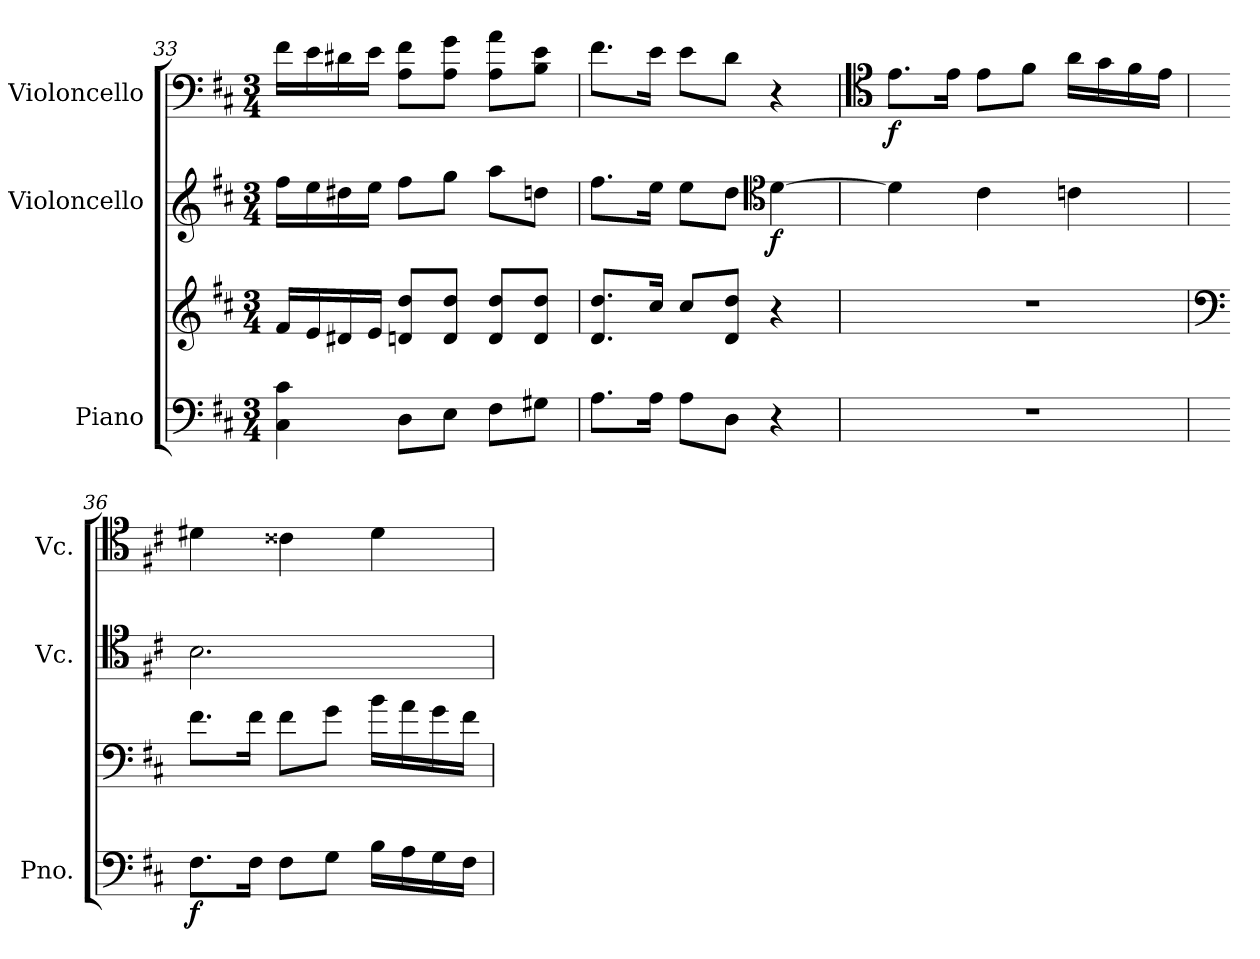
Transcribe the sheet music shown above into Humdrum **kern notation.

**kern	**kern	**dynam	**kern	**dynam	**kern	**dynam
*part3	*part3	*part3	*part2	*part2	*part1	*part1
*staff4	*staff3	*staff3/4	*staff2	*staff2	*staff1	*staff1
*I"Piano	*	*	*I"Violoncello	*	*I"Violoncello	*
*I'Pno.	*	*	*I'Vc.	*	*I'Vc.	*
!!LO:LB:g=z
*clefF4	*clefG2	*	*clefG2	*	*clefF4	*
*k[f#c#]	*k[f#c#]	*	*k[f#c#]	*	*k[f#c#]	*
*M3/4	*M3/4	*	*M3/4	*	*M3/4	*
=33	=33	=33	=33	=33	=33	=33
4C#\ 4c#\	16f#/LL	.	16ff#\LL	.	16f#\LL	.
.	16e/	.	16ee\	.	16e\	.
.	16d#X/	.	16dd#X\	.	16d#X\	.
.	16e/JJ	.	16ee\JJ	.	16e\JJ	.
8D\L	8dn/ 8dd/L	.	8ff#\L	.	8A\ 8f#\L	.
8E\J	8d/ 8dd/J	.	8gg\J	.	8A\ 8g\J	.
8F#\L	8d/ 8dd/L	.	8aa\L	.	8A\ 8a\L	.
8G#X\J	8d/ 8dd/J	.	8ddn\J	.	8B\ 8e\J	.
=34	=34	=34	=34	=34	=34	=34
8.A\L	8.d/ 8.dd/L	.	8.ff#\L	.	8.f#\L	.
16A\Jk	16cc#/Jk	.	16ee\Jk	.	16e\Jk	.
8A\L	8cc#/L	.	8ee\L	.	8e\L	.
8D\J	8d/ 8dd/J	.	8dd\J	.	8d\J	.
*	*	*	*clefC4	*	*	*
!	!	!	!	!LO:DY:b	!	!
4r	4r	.	[4d\	f	4r	.
=35	=35	=35	=35	=35	=35	=35
*	*	*	*	*	*clefC4	*
!	!	!	!	!	!	!LO:DY:b
2.r	2.r	.	4d\]	.	8.e\L	f
.	.	.	.	.	16e\Jk	.
.	.	.	4c#\	.	8e\L	.
.	.	.	.	.	8f#\J	.
.	.	.	4cn\	.	16a\LL	.
.	.	.	.	.	16g\	.
.	.	.	.	.	16f#\	.
.	.	.	.	.	16e\JJ	.
=36	=36	=36	=36	=36	=36	=36
*	*clefF4	*	*	*	*	*
!	!	!LO:DY:b=2	!	!	!	!
8.F#\L	8.f#\L	f	2.B\	.	4d#X\	.
16F#\Jk	16f#\Jk	.	.	.	.	.
8F#\L	8f#\L	.	.	.	4c##X\	.
8G\J	8g\J	.	.	.	.	.
16B\LL	16b\LL	.	.	.	4d#\	.
16A\	16a\	.	.	.	.	.
16G\	16g\	.	.	.	.	.
16F#\JJ	16f#\JJ	.	.	.	.	.
=	=	=	=	=	=	=
*-	*-	*-	*-	*-	*-	*-
